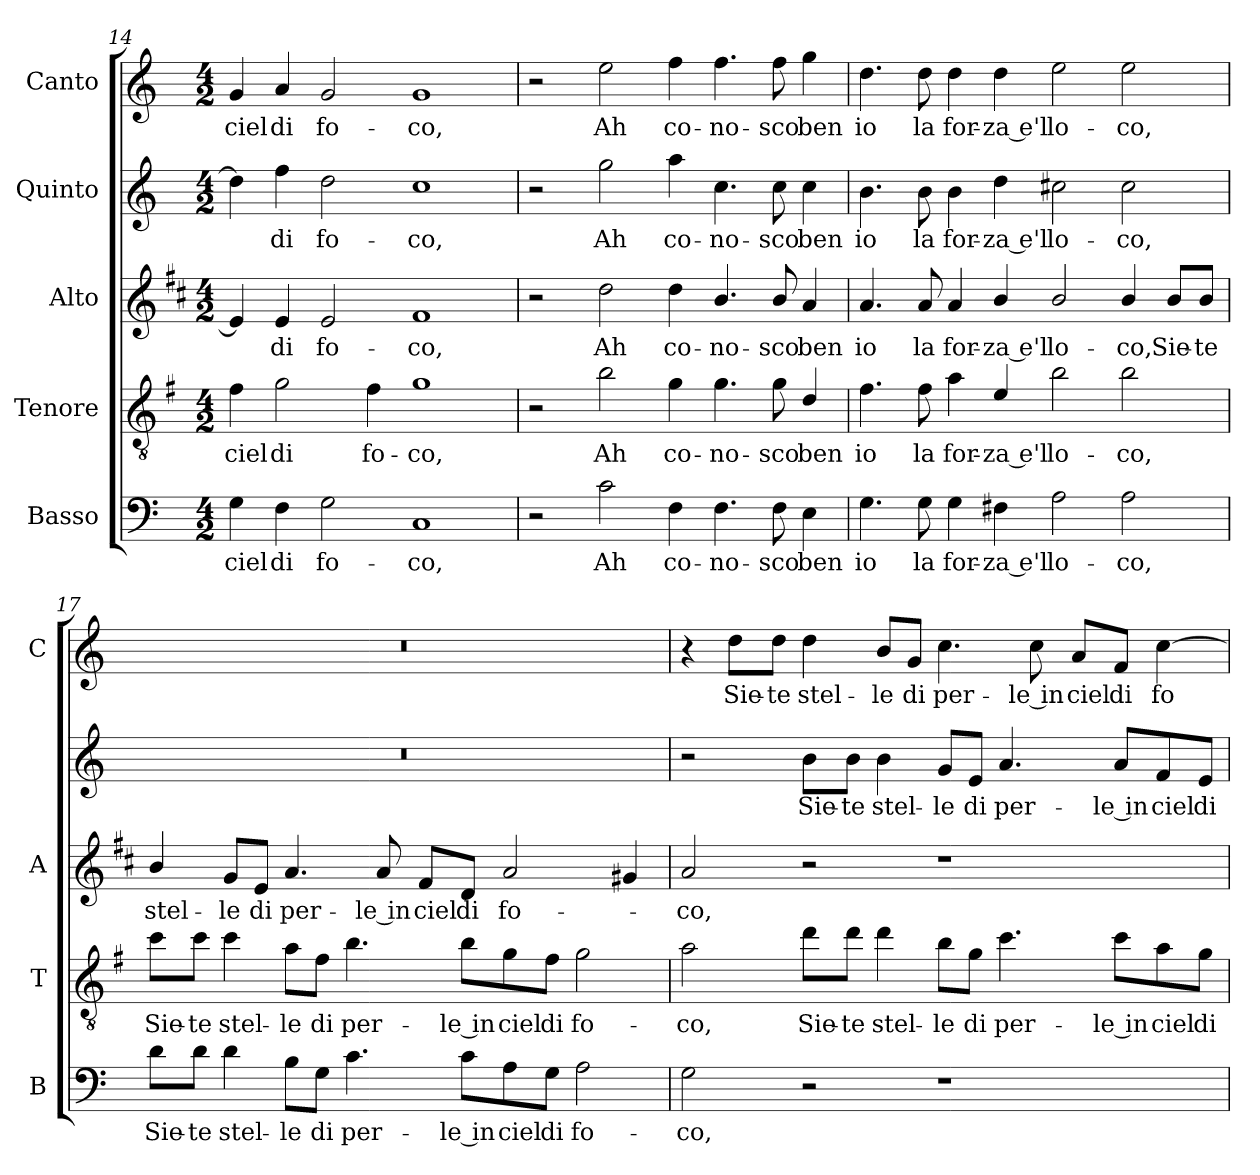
**kern	**text	**kern	**text	**kern	**text	**kern	**text	**kern	**text
*part5	*part5	*part4	*part4	*part3	*part3	*part2	*part2	*part1	*part1
*staff5	*staff5	*staff4	*staff4	*staff3	*staff3	*staff2	*staff2	*staff1	*staff1
*I"Basso	*	*I"Tenore	*	*I"Alto	*	*I"Quinto	*	*I"Canto	*
*I'B	*	*I'T	*	*I'A	*	*	*	*I'C	*
!!LO:PB:g=z
*clefF4	*	*clefGv2	*	*clefG2	*	*clefG2	*	*clefG2	*
*	*	*ITrd4c7	*	*ITrd1c2	*	*	*	*	*
*k[]	*	*k[]	*	*k[]	*	*k[]	*	*k[]	*
*C:	*	*C:	*	*C:	*	*C:	*	*C:	*
*M4/2	*	*M4/2	*	*M4/2	*	*M4/2	*	*M4/2	*
=14	=14	=14	=14	=14	=14	=14	=14	=14	=14
!	!LO:LY:b	!	!LO:LY:b	!	!	!	!	!	!LO:LY:b
4G\	ciel	4B\	ciel	4d/]	.	4dd\]	.	4g/	ciel
!	!LO:LY:b	!	!LO:LY:b	!	!LO:LY:b	!	!LO:LY:b	!	!LO:LY:b
4F\	di	2c\	di	4d/	di	4ff\	di	4a/	di
!	!LO:LY:b	!	!	!	!LO:LY:b	!	!LO:LY:b	!	!LO:LY:b
2G\	fo-	.	.	2d/	fo-	2dd\	fo-	2g/	fo-
!	!	!	!LO:LY:b	!	!	!	!	!	!
.	.	4B\	fo-	.	.	.	.	.	.
!	!LO:LY:b	!	!LO:LY:b	!	!LO:LY:b	!	!LO:LY:b	!	!LO:LY:b
1C	-co,	1c	-co,	1e	-co,	1cc	-co,	1g	-co,
=15	=15	=15	=15	=15	=15	=15	=15	=15	=15
2r	.	2r	.	2r	.	2r	.	2r	.
!	!LO:LY:b	!	!LO:LY:b	!	!LO:LY:b	!	!LO:LY:b	!	!LO:LY:b
2c\	Ah	2e\	Ah	2cc\	Ah	2gg\	Ah	2ee\	Ah
!	!LO:LY:b	!	!LO:LY:b	!	!LO:LY:b	!	!LO:LY:b	!	!LO:LY:b
4F\	co-	4c\	co-	4cc\	co-	4aa\	co-	4ff\	co-
!	!LO:LY:b	!	!LO:LY:b	!	!LO:LY:b	!	!LO:LY:b	!	!LO:LY:b
4.F\	-no-	4.c\	-no-	4.a/	-no-	4.cc\	-no-	4.ff\	-no-
!	!LO:LY:b	!	!LO:LY:b	!	!LO:LY:b	!	!LO:LY:b	!	!LO:LY:b
8F\	-sco	8c\	-sco	8a/	-sco	8cc\	-sco	8ff\	-sco
!	!LO:LY:b	!	!LO:LY:b	!	!LO:LY:b	!	!LO:LY:b	!	!LO:LY:b
4E\	ben	4G/	ben	4g/	ben	4cc\	ben	4gg\	ben
=16	=16	=16	=16	=16	=16	=16	=16	=16	=16
!	!LO:LY:b	!	!LO:LY:b	!	!LO:LY:b	!	!LO:LY:b	!	!LO:LY:b
4.G\	io	4.B\	io	4.g/	io	4.b\	io	4.dd\	io
!	!LO:LY:b	!	!LO:LY:b	!	!LO:LY:b	!	!LO:LY:b	!	!LO:LY:b
8G\	la	8B\	la	8g/	la	8b\	la	8dd\	la
!	!LO:LY:b	!	!LO:LY:b	!	!LO:LY:b	!	!LO:LY:b	!	!LO:LY:b
4G\	for-	4d\	for-	4g/	for-	4b\	for-	4dd\	for-
!	!LO:LY:b	!	!LO:LY:b	!	!LO:LY:b	!	!LO:LY:b	!	!LO:LY:b
4F#X\	-za e'l	4A/	-za e'l	4a/	-za e'l	4dd\	-za e'l	4dd\	-za e'l
!	!LO:LY:b	!	!LO:LY:b	!	!LO:LY:b	!	!LO:LY:b	!	!LO:LY:b
2A\	lo-	2e\	lo-	2a/	lo-	2cc#X\	lo-	2ee\	lo-
!	!LO:LY:b	!	!LO:LY:b	!	!LO:LY:b	!	!LO:LY:b	!	!LO:LY:b
2A\	-co,	2e\	-co,	4a/	-co,	2cc#\	-co,	2ee\	-co,
!	!	!	!	!	!LO:LY:b	!	!	!	!
.	.	.	.	8a/L	Sie-	.	.	.	.
!	!	!	!	!	!LO:LY:b	!	!	!	!
.	.	.	.	8a/J	-te	.	.	.	.
!!LO:LB:g=z
=17	=17	=17	=17	=17	=17	=17	=17	=17	=17
!	!LO:LY:b	!	!LO:LY:b	!	!LO:LY:b	!	!	!	!
8d\L	Sie-	8f\L	Sie-	4a/	stel-	0r	.	0r	.
!	!LO:LY:b	!	!LO:LY:b	!	!	!	!	!	!
8d\J	-te	8f\J	-te	.	.	.	.	.	.
!	!LO:LY:b	!	!LO:LY:b	!	!LO:LY:b	!	!	!	!
4d\	stel-	4f\	stel-	8f/L	-le	.	.	.	.
!	!	!	!	!	!LO:LY:b	!	!	!	!
.	.	.	.	8d/J	di	.	.	.	.
!	!LO:LY:b	!	!LO:LY:b	!	!LO:LY:b	!	!	!	!
8B\L	-le	8d\L	-le	4.g/	per-	.	.	.	.
!	!LO:LY:b	!	!LO:LY:b	!	!	!	!	!	!
8G\J	di	8B\J	di	.	.	.	.	.	.
!	!LO:LY:b	!	!LO:LY:b	!	!	!	!	!	!
4.c\	per-	4.e\	per-	.	.	.	.	.	.
!	!	!	!	!	!LO:LY:b	!	!	!	!
.	.	.	.	8g/	-le in	.	.	.	.
!	!	!	!	!	!LO:LY:b	!	!	!	!
.	.	.	.	8e/L	ciel	.	.	.	.
!	!LO:LY:b	!	!LO:LY:b	!	!LO:LY:b	!	!	!	!
8c\L	-le in	8e\L	-le in	8c/J	di	.	.	.	.
!	!LO:LY:b	!	!LO:LY:b	!	!LO:LY:b	!	!	!	!
8A\	ciel	8c\	ciel	2g/	fo-	.	.	.	.
!	!LO:LY:b	!	!LO:LY:b	!	!	!	!	!	!
8G\J	di	8B\J	di	.	.	.	.	.	.
!	!LO:LY:b	!	!LO:LY:b	!	!	!	!	!	!
2A\	fo-	2c\	fo-	.	.	.	.	.	.
.	.	.	.	4f#X/	.	.	.	.	.
=18	=18	=18	=18	=18	=18	=18	=18	=18	=18
!	!LO:LY:b	!	!LO:LY:b	!	!LO:LY:b	!	!	!	!
2G\	-co,	2d\	-co,	2g/	-co,	2r	.	4r	.
!	!	!	!	!	!	!	!	!	!LO:LY:b
.	.	.	.	.	.	.	.	8dd\L	Sie-
!	!	!	!	!	!	!	!	!	!LO:LY:b
.	.	.	.	.	.	.	.	8dd\J	-te
!	!	!	!LO:LY:b	!	!	!	!LO:LY:b	!	!LO:LY:b
2r	.	8g\L	Sie-	2r	.	8b\L	Sie-	4dd\	stel-
!	!	!	!LO:LY:b	!	!	!	!LO:LY:b	!	!
.	.	8g\J	-te	.	.	8b\J	-te	.	.
!	!	!	!LO:LY:b	!	!	!	!LO:LY:b	!	!LO:LY:b
.	.	4g\	stel-	.	.	4b\	stel-	8b/L	-le
!	!	!	!	!	!	!	!	!	!LO:LY:b
.	.	.	.	.	.	.	.	8g/J	di
!	!	!	!LO:LY:b	!	!	!	!LO:LY:b	!	!LO:LY:b
1r	.	8e\L	-le	1r	.	8g/L	-le	4.cc\	per-
!	!	!	!LO:LY:b	!	!	!	!LO:LY:b	!	!
.	.	8c\J	di	.	.	8e/J	di	.	.
!	!	!	!LO:LY:b	!	!	!	!LO:LY:b	!	!
.	.	4.f\	per-	.	.	4.a/	per-	.	.
!	!	!	!	!	!	!	!	!	!LO:LY:b
.	.	.	.	.	.	.	.	8cc\	-le in
!	!	!	!	!	!	!	!	!	!LO:LY:b
.	.	.	.	.	.	.	.	8a/L	ciel
!	!	!	!LO:LY:b	!	!	!	!LO:LY:b	!	!LO:LY:b
.	.	8f\L	-le in	.	.	8a/L	-le in	8f/J	di
!	!	!	!LO:LY:b	!	!	!	!LO:LY:b	!	!LO:LY:b
.	.	8d\	ciel	.	.	8f/	ciel	[4cc\	fo-
!	!	!	!LO:LY:b	!	!	!	!LO:LY:b	!	!
.	.	8c\J	di	.	.	8e/J	di	.	.
=	=	=	=	=	=	=	=	=	=
*-	*-	*-	*-	*-	*-	*-	*-	*-	*-
